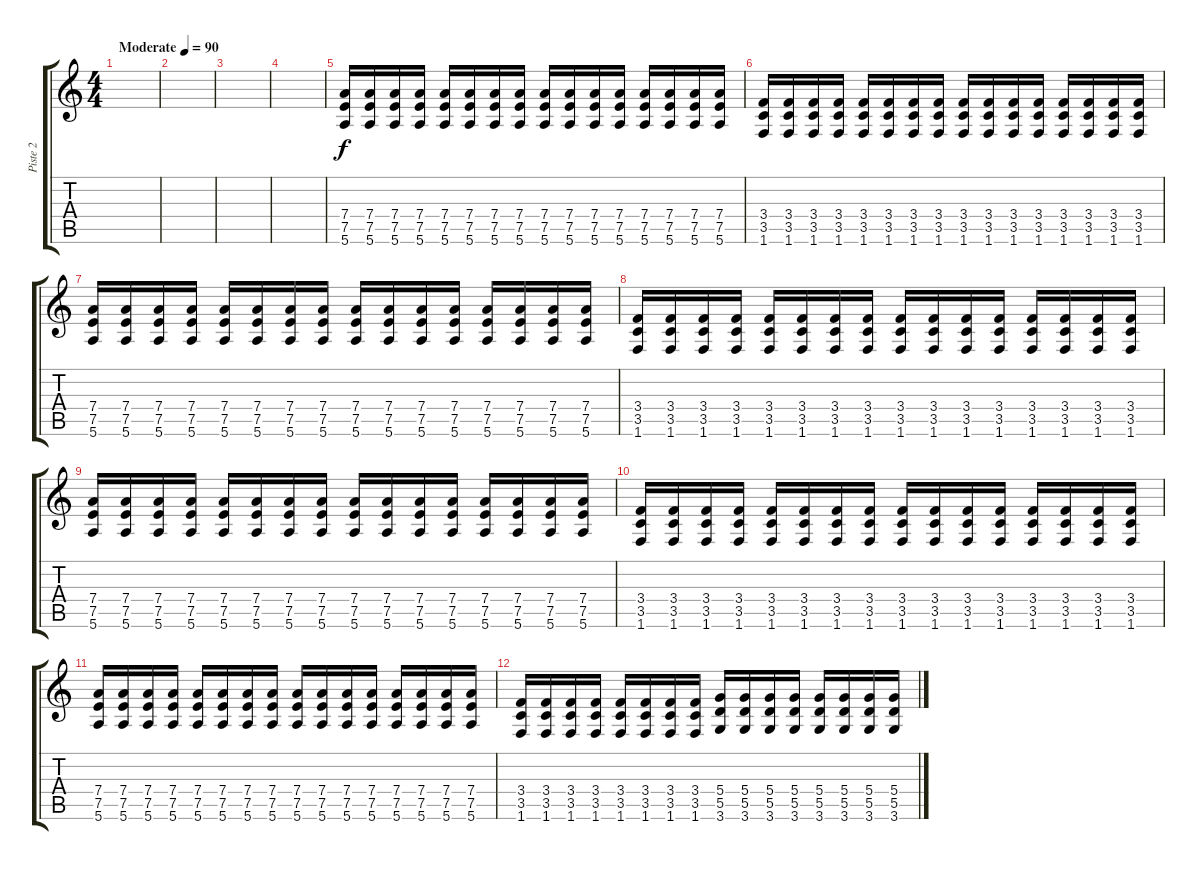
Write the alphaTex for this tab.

\track ("Piste 2" "Piste 2") {instrument acousticguitarsteel}
\staff {score tabs}
\tuning (E4 B3 G3 D3 A2 E2) {hide}
\ts (4 4)
\tempo (90 "Moderate")
\clef g2
\ks c
|
|
|
|
(7.4 7.5 5.6).16 (7.4 7.5 5.6).16 (7.4 7.5 5.6).16 (7.4 7.5 5.6).16 (7.4 7.5 5.6).16 (7.4 7.5 5.6).16 (7.4 7.5 5.6).16 (7.4 7.5 5.6).16 (7.4 7.5 5.6).16 (7.4 7.5 5.6).16 (7.4 7.5 5.6).16 (7.4 7.5 5.6).16 (7.4 7.5 5.6).16 (7.4 7.5 5.6).16 (7.4 7.5 5.6).16 (7.4 7.5 5.6).16 |
(3.4 3.5 1.6).16 (3.4 3.5 1.6).16 (3.4 3.5 1.6).16 (3.4 3.5 1.6).16 (3.4 3.5 1.6).16 (3.4 3.5 1.6).16 (3.4 3.5 1.6).16 (3.4 3.5 1.6).16 (3.4 3.5 1.6).16 (3.4 3.5 1.6).16 (3.4 3.5 1.6).16 (3.4 3.5 1.6).16 (3.4 3.5 1.6).16 (3.4 3.5 1.6).16 (3.4 3.5 1.6).16 (3.4 3.5 1.6).16 |
(7.4 7.5 5.6).16 (7.4 7.5 5.6).16 (7.4 7.5 5.6).16 (7.4 7.5 5.6).16 (7.4 7.5 5.6).16 (7.4 7.5 5.6).16 (7.4 7.5 5.6).16 (7.4 7.5 5.6).16 (7.4 7.5 5.6).16 (7.4 7.5 5.6).16 (7.4 7.5 5.6).16 (7.4 7.5 5.6).16 (7.4 7.5 5.6).16 (7.4 7.5 5.6).16 (7.4 7.5 5.6).16 (7.4 7.5 5.6).16 |
(3.4 3.5 1.6).16 (3.4 3.5 1.6).16 (3.4 3.5 1.6).16 (3.4 3.5 1.6).16 (3.4 3.5 1.6).16 (3.4 3.5 1.6).16 (3.4 3.5 1.6).16 (3.4 3.5 1.6).16 (3.4 3.5 1.6).16 (3.4 3.5 1.6).16 (3.4 3.5 1.6).16 (3.4 3.5 1.6).16 (3.4 3.5 1.6).16 (3.4 3.5 1.6).16 (3.4 3.5 1.6).16 (3.4 3.5 1.6).16 |
(7.4 7.5 5.6).16 (7.4 7.5 5.6).16 (7.4 7.5 5.6).16 (7.4 7.5 5.6).16 (7.4 7.5 5.6).16 (7.4 7.5 5.6).16 (7.4 7.5 5.6).16 (7.4 7.5 5.6).16 (7.4 7.5 5.6).16 (7.4 7.5 5.6).16 (7.4 7.5 5.6).16 (7.4 7.5 5.6).16 (7.4 7.5 5.6).16 (7.4 7.5 5.6).16 (7.4 7.5 5.6).16 (7.4 7.5 5.6).16 |
(3.4 3.5 1.6).16 (3.4 3.5 1.6).16 (3.4 3.5 1.6).16 (3.4 3.5 1.6).16 (3.4 3.5 1.6).16 (3.4 3.5 1.6).16 (3.4 3.5 1.6).16 (3.4 3.5 1.6).16 (3.4 3.5 1.6).16 (3.4 3.5 1.6).16 (3.4 3.5 1.6).16 (3.4 3.5 1.6).16 (3.4 3.5 1.6).16 (3.4 3.5 1.6).16 (3.4 3.5 1.6).16 (3.4 3.5 1.6).16 |
(7.4 7.5 5.6).16 (7.4 7.5 5.6).16 (7.4 7.5 5.6).16 (7.4 7.5 5.6).16 (7.4 7.5 5.6).16 (7.4 7.5 5.6).16 (7.4 7.5 5.6).16 (7.4 7.5 5.6).16 (7.4 7.5 5.6).16 (7.4 7.5 5.6).16 (7.4 7.5 5.6).16 (7.4 7.5 5.6).16 (7.4 7.5 5.6).16 (7.4 7.5 5.6).16 (7.4 7.5 5.6).16 (7.4 7.5 5.6).16 |
(3.4 3.5 1.6).16 (3.4 3.5 1.6).16 (3.4 3.5 1.6).16 (3.4 3.5 1.6).16 (3.4 3.5 1.6).16 (3.4 3.5 1.6).16 (3.4 3.5 1.6).16 (3.4 3.5 1.6).16 (5.4 5.5 3.6).16 (5.4 5.5 3.6).16 (5.4 5.5 3.6).16 (5.4 5.5 3.6).16 (5.4 5.5 3.6).16 (5.4 5.5 3.6).16 (5.4 5.5 3.6).16 (5.4 5.5 3.6).16
